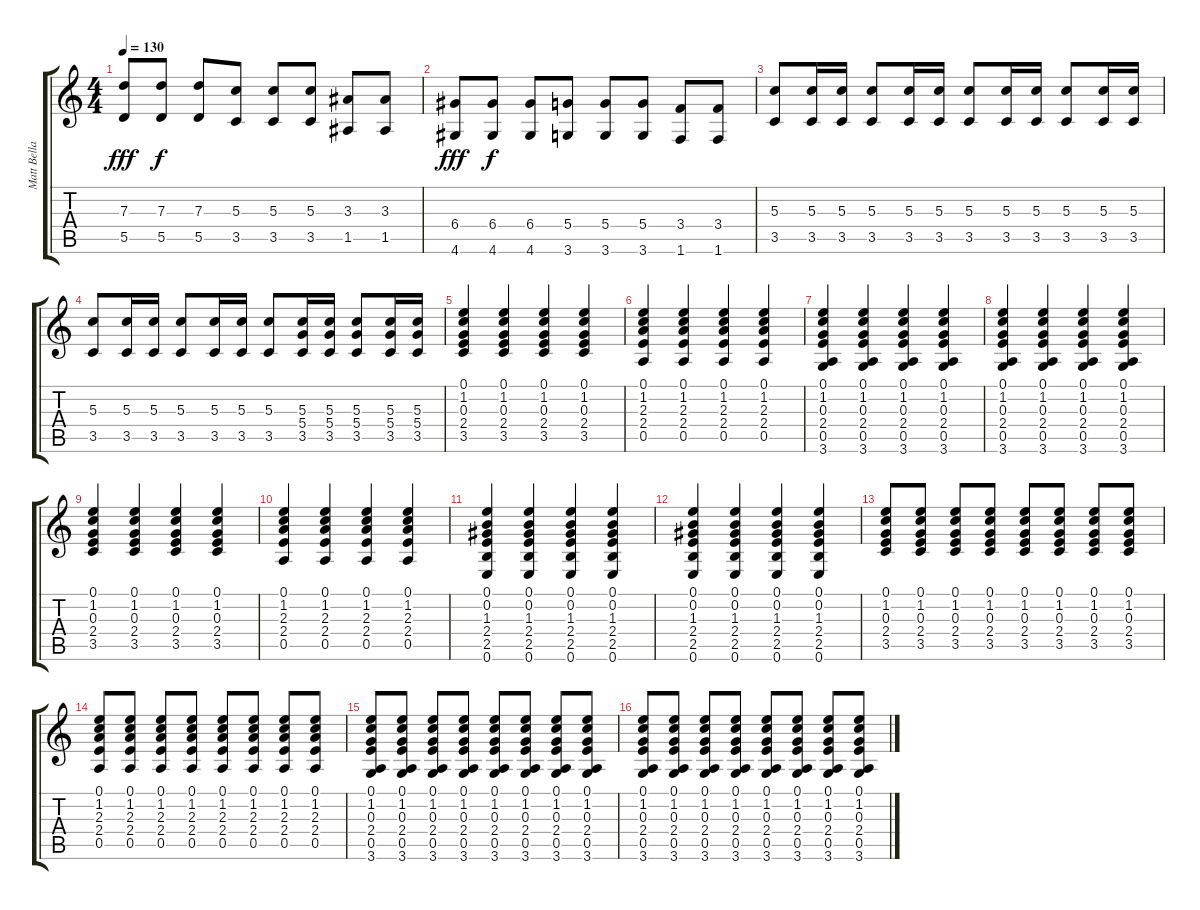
\track ("Matt Bellamy" "Matt Bella") {instrument electricguitarclean}
\staff {score tabs}
\tuning (E4 B3 G3 D3 A2 E2) {hide}
\ts (4 4)
\tempo 130
\clef g2
\ks c
(7.3 5.5).8{dy fff} (7.3 5.5).8{dy f} (7.3 5.5).8 (5.3 3.5).8 (5.3 3.5).8 (5.3 3.5).8 (3.3 1.5).8 (3.3 1.5).8 |
(6.4 4.6).8{dy fff} (6.4 4.6).8{dy f} (6.4 4.6).8 (5.4 3.6).8 (5.4 3.6).8 (5.4 3.6).8 (3.4 1.6).8 (3.4 1.6).8 |
(5.3 3.5).8 (5.3 3.5).16 (5.3 3.5).16 (5.3 3.5).8 (5.3 3.5).16 (5.3 3.5).16 (5.3 3.5).8 (5.3 3.5).16 (5.3 3.5).16 (5.3 3.5).8 (5.3 3.5).16 (5.3 3.5).16 |
(5.3 3.5).8 (5.3 3.5).16 (5.3 3.5).16 (5.3 3.5).8 (5.3 3.5).16 (5.3 3.5).16 (5.3 3.5).8 (5.3 5.4 3.5).16 (5.3 5.4 3.5).16 (5.3 5.4 3.5).8 (5.3 5.4 3.5).16 (5.3 5.4 3.5).16 |
(0.1 1.2 0.3 2.4 3.5).4 (0.1 1.2 0.3 2.4 3.5).4 (0.1 1.2 0.3 2.4 3.5).4 (0.1 1.2 0.3 2.4 3.5).4 |
(0.1 1.2 2.3 2.4 0.5).4 (0.1 1.2 2.3 2.4 0.5).4 (0.1 1.2 2.3 2.4 0.5).4 (0.1 1.2 2.3 2.4 0.5).4 |
(0.1 1.2 0.3 2.4 0.5 3.6).4 (0.1 1.2 0.3 2.4 0.5 3.6).4 (0.1 1.2 0.3 2.4 0.5 3.6).4 (0.1 1.2 0.3 2.4 0.5 3.6).4 |
(0.1 1.2 0.3 2.4 0.5 3.6).4 (0.1 1.2 0.3 2.4 0.5 3.6).4 (0.1 1.2 0.3 2.4 0.5 3.6).4 (0.1 1.2 0.3 2.4 0.5 3.6).4 |
(0.1 1.2 0.3 2.4 3.5).4 (0.1 1.2 0.3 2.4 3.5).4 (0.1 1.2 0.3 2.4 3.5).4 (0.1 1.2 0.3 2.4 3.5).4 |
(0.1 1.2 2.3 2.4 0.5).4 (0.1 1.2 2.3 2.4 0.5).4 (0.1 1.2 2.3 2.4 0.5).4 (0.1 1.2 2.3 2.4 0.5).4 |
(0.1 0.2 1.3 2.4 2.5 0.6).4 (0.1 0.2 1.3 2.4 2.5 0.6).4 (0.1 0.2 1.3 2.4 2.5 0.6).4 (0.1 0.2 1.3 2.4 2.5 0.6).4 |
(0.1 0.2 1.3 2.4 2.5 0.6).4 (0.1 0.2 1.3 2.4 2.5 0.6).4 (0.1 0.2 1.3 2.4 2.5 0.6).4 (0.1 0.2 1.3 2.4 2.5 0.6).4 |
(0.1 1.2 0.3 2.4 3.5).8 (0.1 1.2 0.3 2.4 3.5).8 (0.1 1.2 0.3 2.4 3.5).8 (0.1 1.2 0.3 2.4 3.5).8 (0.1 1.2 0.3 2.4 3.5).8 (0.1 1.2 0.3 2.4 3.5).8 (0.1 1.2 0.3 2.4 3.5).8 (0.1 1.2 0.3 2.4 3.5).8 |
(0.1 1.2 2.3 2.4 0.5).8 (0.1 1.2 2.3 2.4 0.5).8 (0.1 1.2 2.3 2.4 0.5).8 (0.1 1.2 2.3 2.4 0.5).8 (0.1 1.2 2.3 2.4 0.5).8 (0.1 1.2 2.3 2.4 0.5).8 (0.1 1.2 2.3 2.4 0.5).8 (0.1 1.2 2.3 2.4 0.5).8 |
(0.1 1.2 0.3 2.4 0.5 3.6).8 (0.1 1.2 0.3 2.4 0.5 3.6).8 (0.1 1.2 0.3 2.4 0.5 3.6).8 (0.1 1.2 0.3 2.4 0.5 3.6).8 (0.1 1.2 0.3 2.4 0.5 3.6).8 (0.1 1.2 0.3 2.4 0.5 3.6).8 (0.1 1.2 0.3 2.4 0.5 3.6).8 (0.1 1.2 0.3 2.4 0.5 3.6).8 |
(0.1 1.2 0.3 2.4 0.5 3.6).8 (0.1 1.2 0.3 2.4 0.5 3.6).8 (0.1 1.2 0.3 2.4 0.5 3.6).8 (0.1 1.2 0.3 2.4 0.5 3.6).8 (0.1 1.2 0.3 2.4 0.5 3.6).8 (0.1 1.2 0.3 2.4 0.5 3.6).8 (0.1 1.2 0.3 2.4 0.5 3.6).8 (0.1 1.2 0.3 2.4 0.5 3.6).8
